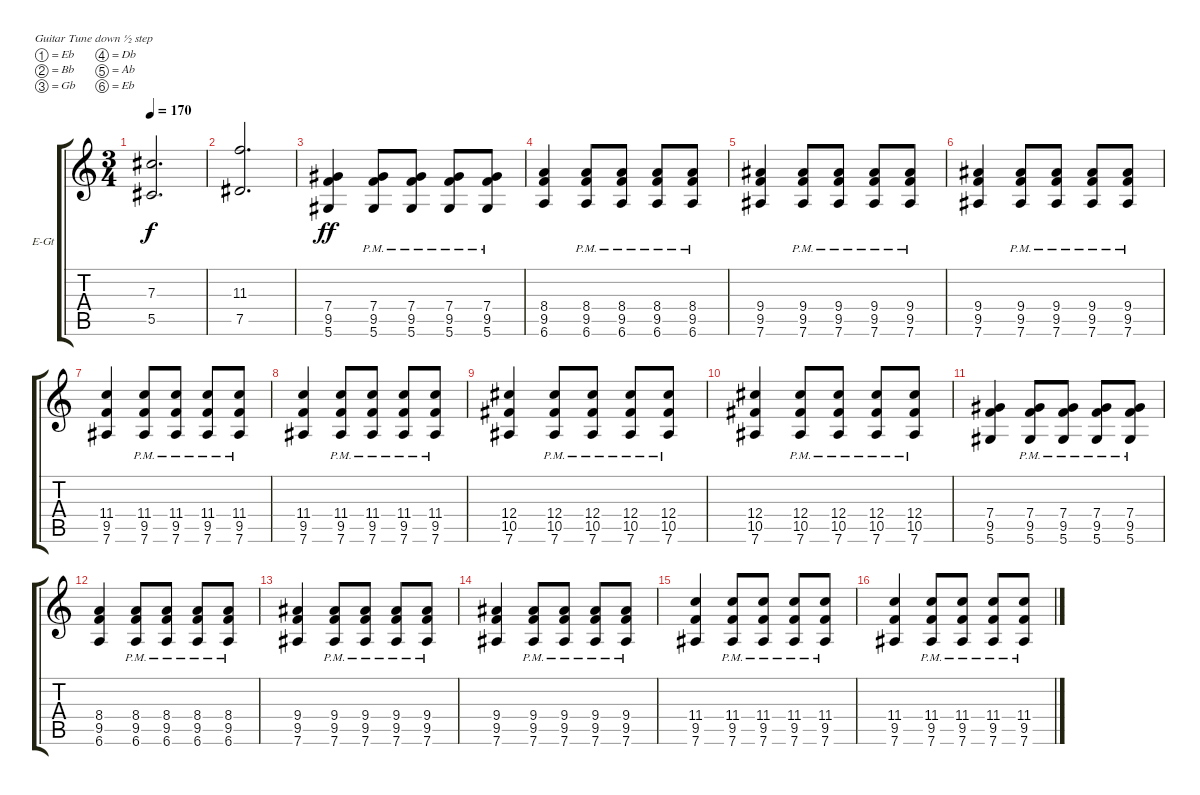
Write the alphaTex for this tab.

\bracketExtendMode groupsimilarinstruments
\firstSystemTrackNameOrientation horizontal
\otherSystemsTrackNameOrientation horizontal
\track ("Adam - Lead" "E-Gt") {instrument distortionguitar}
\staff {score tabs}
\tuning (Eb4 Bb3 Gb3 Db3 Ab2 Eb2)
\ts (3 4)
\tempo 170
\clef g2
\ks c
(5.5 7.3).2{d dy f} |
(7.5 11.3).2{d} |
(5.6 9.5 7.4).4{dy ff} (5.6{pm} 9.5{pm} 7.4{pm}).8 (5.6{pm} 9.5{pm} 7.4{pm}).8 (5.6{pm} 9.5{pm} 7.4{pm}).8 (5.6{pm} 9.5{pm} 7.4{pm}).8 |
(6.6 9.5 8.4).4 (6.6{pm} 9.5{pm} 8.4{pm}).8 (6.6{pm} 9.5{pm} 8.4{pm}).8 (6.6{pm} 9.5{pm} 8.4{pm}).8 (6.6{pm} 9.5{pm} 8.4{pm}).8 |
(7.6 9.5 9.4).4 (7.6{pm} 9.5{pm} 9.4{pm}).8 (7.6{pm} 9.5{pm} 9.4{pm}).8 (7.6{pm} 9.5{pm} 9.4{pm}).8 (7.6{pm} 9.5{pm} 9.4{pm}).8 |
(7.6 9.5 9.4).4 (7.6{pm} 9.5{pm} 9.4{pm}).8 (7.6{pm} 9.5{pm} 9.4{pm}).8 (7.6{pm} 9.5{pm} 9.4{pm}).8 (7.6{pm} 9.5{pm} 9.4{pm}).8 |
(7.6 9.5 11.4).4 (7.6{pm} 9.5{pm} 11.4{pm}).8 (7.6{pm} 9.5{pm} 11.4{pm}).8 (7.6{pm} 9.5{pm} 11.4{pm}).8 (7.6{pm} 9.5{pm} 11.4{pm}).8 |
(7.6 9.5 11.4).4 (7.6{pm} 9.5{pm} 11.4{pm}).8 (7.6{pm} 9.5{pm} 11.4{pm}).8 (7.6{pm} 9.5{pm} 11.4{pm}).8 (7.6{pm} 9.5{pm} 11.4{pm}).8 |
(7.6 10.5 12.4).4 (7.6{pm} 10.5{pm} 12.4{pm}).8 (7.6{pm} 10.5{pm} 12.4{pm}).8 (7.6{pm} 10.5{pm} 12.4{pm}).8 (7.6{pm} 10.5{pm} 12.4{pm}).8 |
(7.6 10.5 12.4).4 (7.6{pm} 10.5{pm} 12.4{pm}).8 (7.6{pm} 10.5{pm} 12.4{pm}).8 (7.6{pm} 10.5{pm} 12.4{pm}).8 (7.6{pm} 10.5{pm} 12.4{pm}).8 |
(5.6 9.5 7.4).4 (5.6{pm} 9.5{pm} 7.4{pm}).8 (5.6{pm} 9.5{pm} 7.4{pm}).8 (5.6{pm} 9.5{pm} 7.4{pm}).8 (5.6{pm} 9.5{pm} 7.4{pm}).8 |
(6.6 9.5 8.4).4 (6.6{pm} 9.5{pm} 8.4{pm}).8 (6.6{pm} 9.5{pm} 8.4{pm}).8 (6.6{pm} 9.5{pm} 8.4{pm}).8 (6.6{pm} 9.5{pm} 8.4{pm}).8 |
(7.6 9.5 9.4).4 (7.6{pm} 9.5{pm} 9.4{pm}).8 (7.6{pm} 9.5{pm} 9.4{pm}).8 (7.6{pm} 9.5{pm} 9.4{pm}).8 (7.6{pm} 9.5{pm} 9.4{pm}).8 |
(7.6 9.5 9.4).4 (7.6{pm} 9.5{pm} 9.4{pm}).8 (7.6{pm} 9.5{pm} 9.4{pm}).8 (7.6{pm} 9.5{pm} 9.4{pm}).8 (7.6{pm} 9.5{pm} 9.4{pm}).8 |
(7.6 9.5 11.4).4 (7.6{pm} 9.5{pm} 11.4{pm}).8 (7.6{pm} 9.5{pm} 11.4{pm}).8 (7.6{pm} 9.5{pm} 11.4{pm}).8 (7.6{pm} 9.5{pm} 11.4{pm}).8 |
(7.6 9.5 11.4).4 (7.6{pm} 9.5{pm} 11.4{pm}).8 (7.6{pm} 9.5{pm} 11.4{pm}).8 (7.6{pm} 9.5{pm} 11.4{pm}).8 (7.6{pm} 9.5{pm} 11.4{pm}).8
